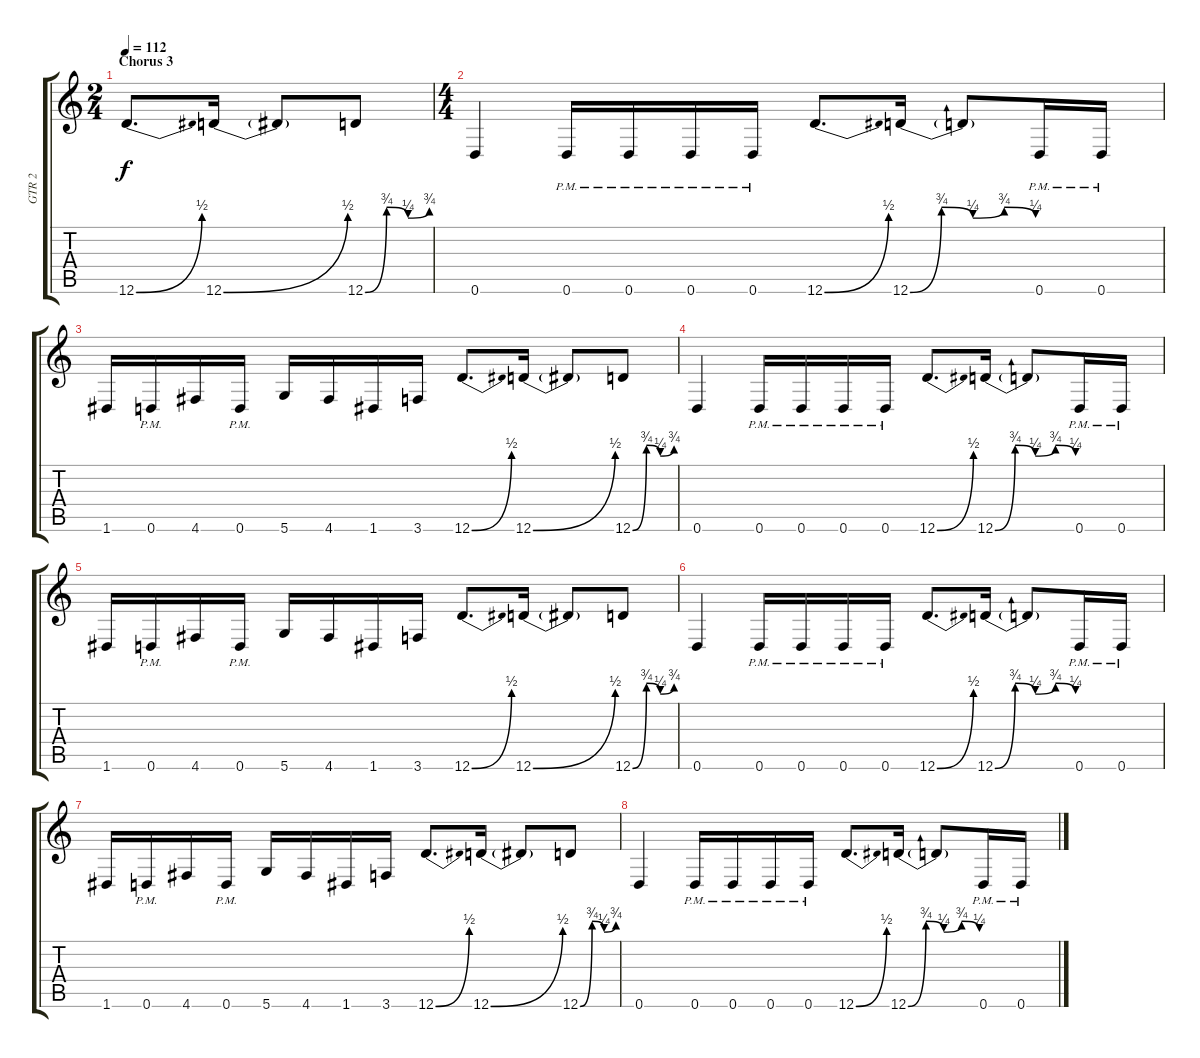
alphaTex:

\track ("GTR 2" "GTR 2") {instrument overdrivenguitar bank 255}
\staff {score tabs}
\tuning (E4 B3 G3 D3 A2 D2) {hide}
\ts (2 4)
\section ("" "Chorus 3")
\tempo 112
\clef g2
\ks c
12.6{be (bend 0 0 60 2)}.8{d dy f balance 8} 12.6{be (bend 0 0 60 2)}.16 12.6{t}.8 12.6{be (custom 0 0 20 3 40 1 60 3)}.8 |
\ts (4 4)
0.6.4{balance 16} 0.6{pm}.16 0.6{pm}.16 0.6{pm}.16 0.6{pm}.16 12.6{be (bend 0 0 60 2)}.8{d} 12.6{be (custom 0 0 15 3 30 1 45 3 60 1)}.16 12.6{t}.8 0.6{pm}.16 0.6{pm}.16 |
1.6.16 0.6{pm}.16 4.6.16 0.6{pm}.16 5.6.16 4.6.16 1.6.16 3.6.16 12.6{be (bend 0 0 60 2)}.8{d} 12.6{be (bend 0 0 60 2)}.16 12.6{t}.8 12.6{be (custom 0 0 20 3 40 1 60 3)}.8 |
0.6.4 0.6{pm}.16 0.6{pm}.16 0.6{pm}.16 0.6{pm}.16 12.6{be (bend 0 0 60 2)}.8{d} 12.6{be (custom 0 0 15 3 30 1 45 3 60 1)}.16 12.6{t}.8 0.6{pm}.16 0.6{pm}.16 |
1.6.16 0.6{pm}.16 4.6.16 0.6{pm}.16 5.6.16 4.6.16 1.6.16 3.6.16 12.6{be (bend 0 0 60 2)}.8{d} 12.6{be (bend 0 0 60 2)}.16 12.6{t}.8 12.6{be (custom 0 0 20 3 40 1 60 3)}.8 |
0.6.4 0.6{pm}.16 0.6{pm}.16 0.6{pm}.16 0.6{pm}.16 12.6{be (bend 0 0 60 2)}.8{d} 12.6{be (custom 0 0 15 3 30 1 45 3 60 1)}.16 12.6{t}.8 0.6{pm}.16 0.6{pm}.16 |
1.6.16 0.6{pm}.16 4.6.16 0.6{pm}.16 5.6.16 4.6.16 1.6.16 3.6.16 12.6{be (bend 0 0 60 2)}.8{d} 12.6{be (bend 0 0 60 2)}.16 12.6{t}.8 12.6{be (custom 0 0 20 3 40 1 60 3)}.8 |
0.6.4 0.6{pm}.16 0.6{pm}.16 0.6{pm}.16 0.6{pm}.16 12.6{be (bend 0 0 60 2)}.8{d} 12.6{be (custom 0 0 15 3 30 1 45 3 60 1)}.16 12.6{t}.8 0.6{pm}.16 0.6{pm}.16
